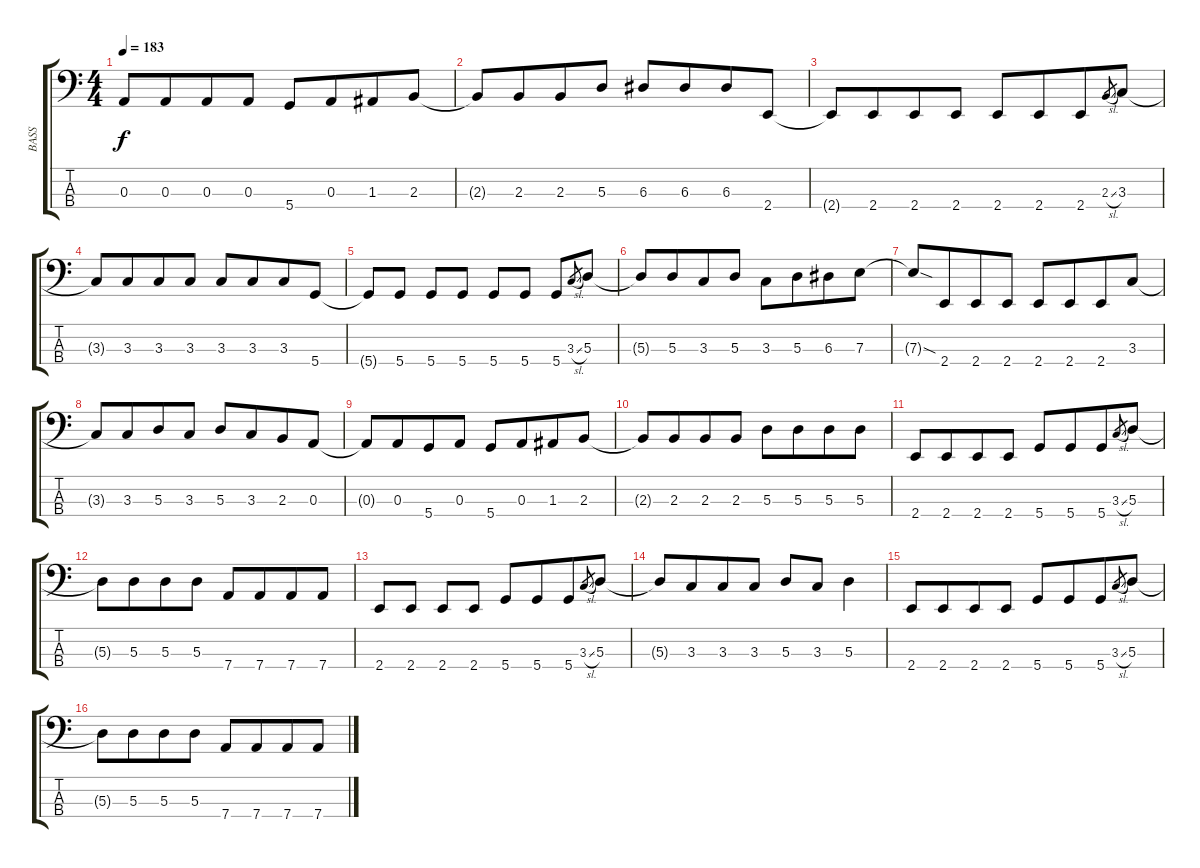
\track ("BASS" "BASS") {instrument electricbassfinger}
\staff {score tabs}
\tuning (G2 D2 A1 D1) {hide}
\ts (4 4)
\tempo 183
\clef f4
\ks c
0.3{t}.8{dy f beam merge} 0.3.8{beam merge} 0.3.8 0.3.8 5.4.8 0.3.8{beam merge} 1.3.8 2.3.8 |
2.3{t}.8 2.3.8{beam merge} 2.3.8 5.3.8 6.3.8 6.3.8{beam merge} 6.3.8 2.4.8 |
2.4{t}.8 2.4.8{beam merge} 2.4.8 2.4.8 2.4.8 2.4.8{beam merge} 2.4.8 2.3{sl}.8{gr} 3.3.8 |
3.3{t}.8 3.3.8{beam merge} 3.3.8 3.3.8 3.3.8 3.3.8{beam merge} 3.3.8 5.4.8 |
5.4{t}.8 5.4.8 5.4.8 5.4.8 5.4.8 5.4.8 5.4.8 3.3{sl}.8{gr} 5.3.8 |
5.3{t}.8 5.3.8{beam merge} 3.3.8 5.3.8 3.3.8 5.3.8{beam merge} 6.3.8 7.3.8 |
7.3{sod t}.8 2.4.8{beam merge} 2.4.8 2.4.8 2.4.8 2.4.8{beam merge} 2.4.8 3.3.8 |
3.3{t}.8 3.3.8{beam merge} 5.3.8 3.3.8 5.3.8 3.3.8{beam merge} 2.3.8 0.3.8 |
0.3{t}.8 0.3.8{beam merge} 5.4.8 0.3.8 5.4.8 0.3.8{beam merge} 1.3.8 2.3.8 |
2.3{t}.8 2.3.8{beam merge} 2.3.8 2.3.8 5.3.8 5.3.8{beam merge} 5.3.8 5.3.8 |
2.4.8{beam merge} 2.4.8{beam merge} 2.4.8 2.4.8 5.4.8 5.4.8{beam merge} 5.4.8 3.3{sl}.8{gr} 5.3.8 |
5.3{t}.8 5.3.8{beam merge} 5.3.8 5.3.8 7.4.8 7.4.8{beam merge} 7.4.8 7.4.8 |
2.4.8{beam merge} 2.4.8 2.4.8 2.4.8 5.4.8 5.4.8{beam merge} 5.4.8 3.3{sl}.8{gr} 5.3.8 |
5.3{t}.8 3.3.8{beam merge} 3.3.8 3.3.8 5.3.8 3.3.8 5.3.4 |
2.4.8{beam merge} 2.4.8{beam merge} 2.4.8 2.4.8 5.4.8 5.4.8{beam merge} 5.4.8 3.3{sl}.8{gr} 5.3.8 |
5.3{t}.8 5.3.8{beam merge} 5.3.8 5.3.8 7.4.8 7.4.8{beam merge} 7.4.8 7.4.8
